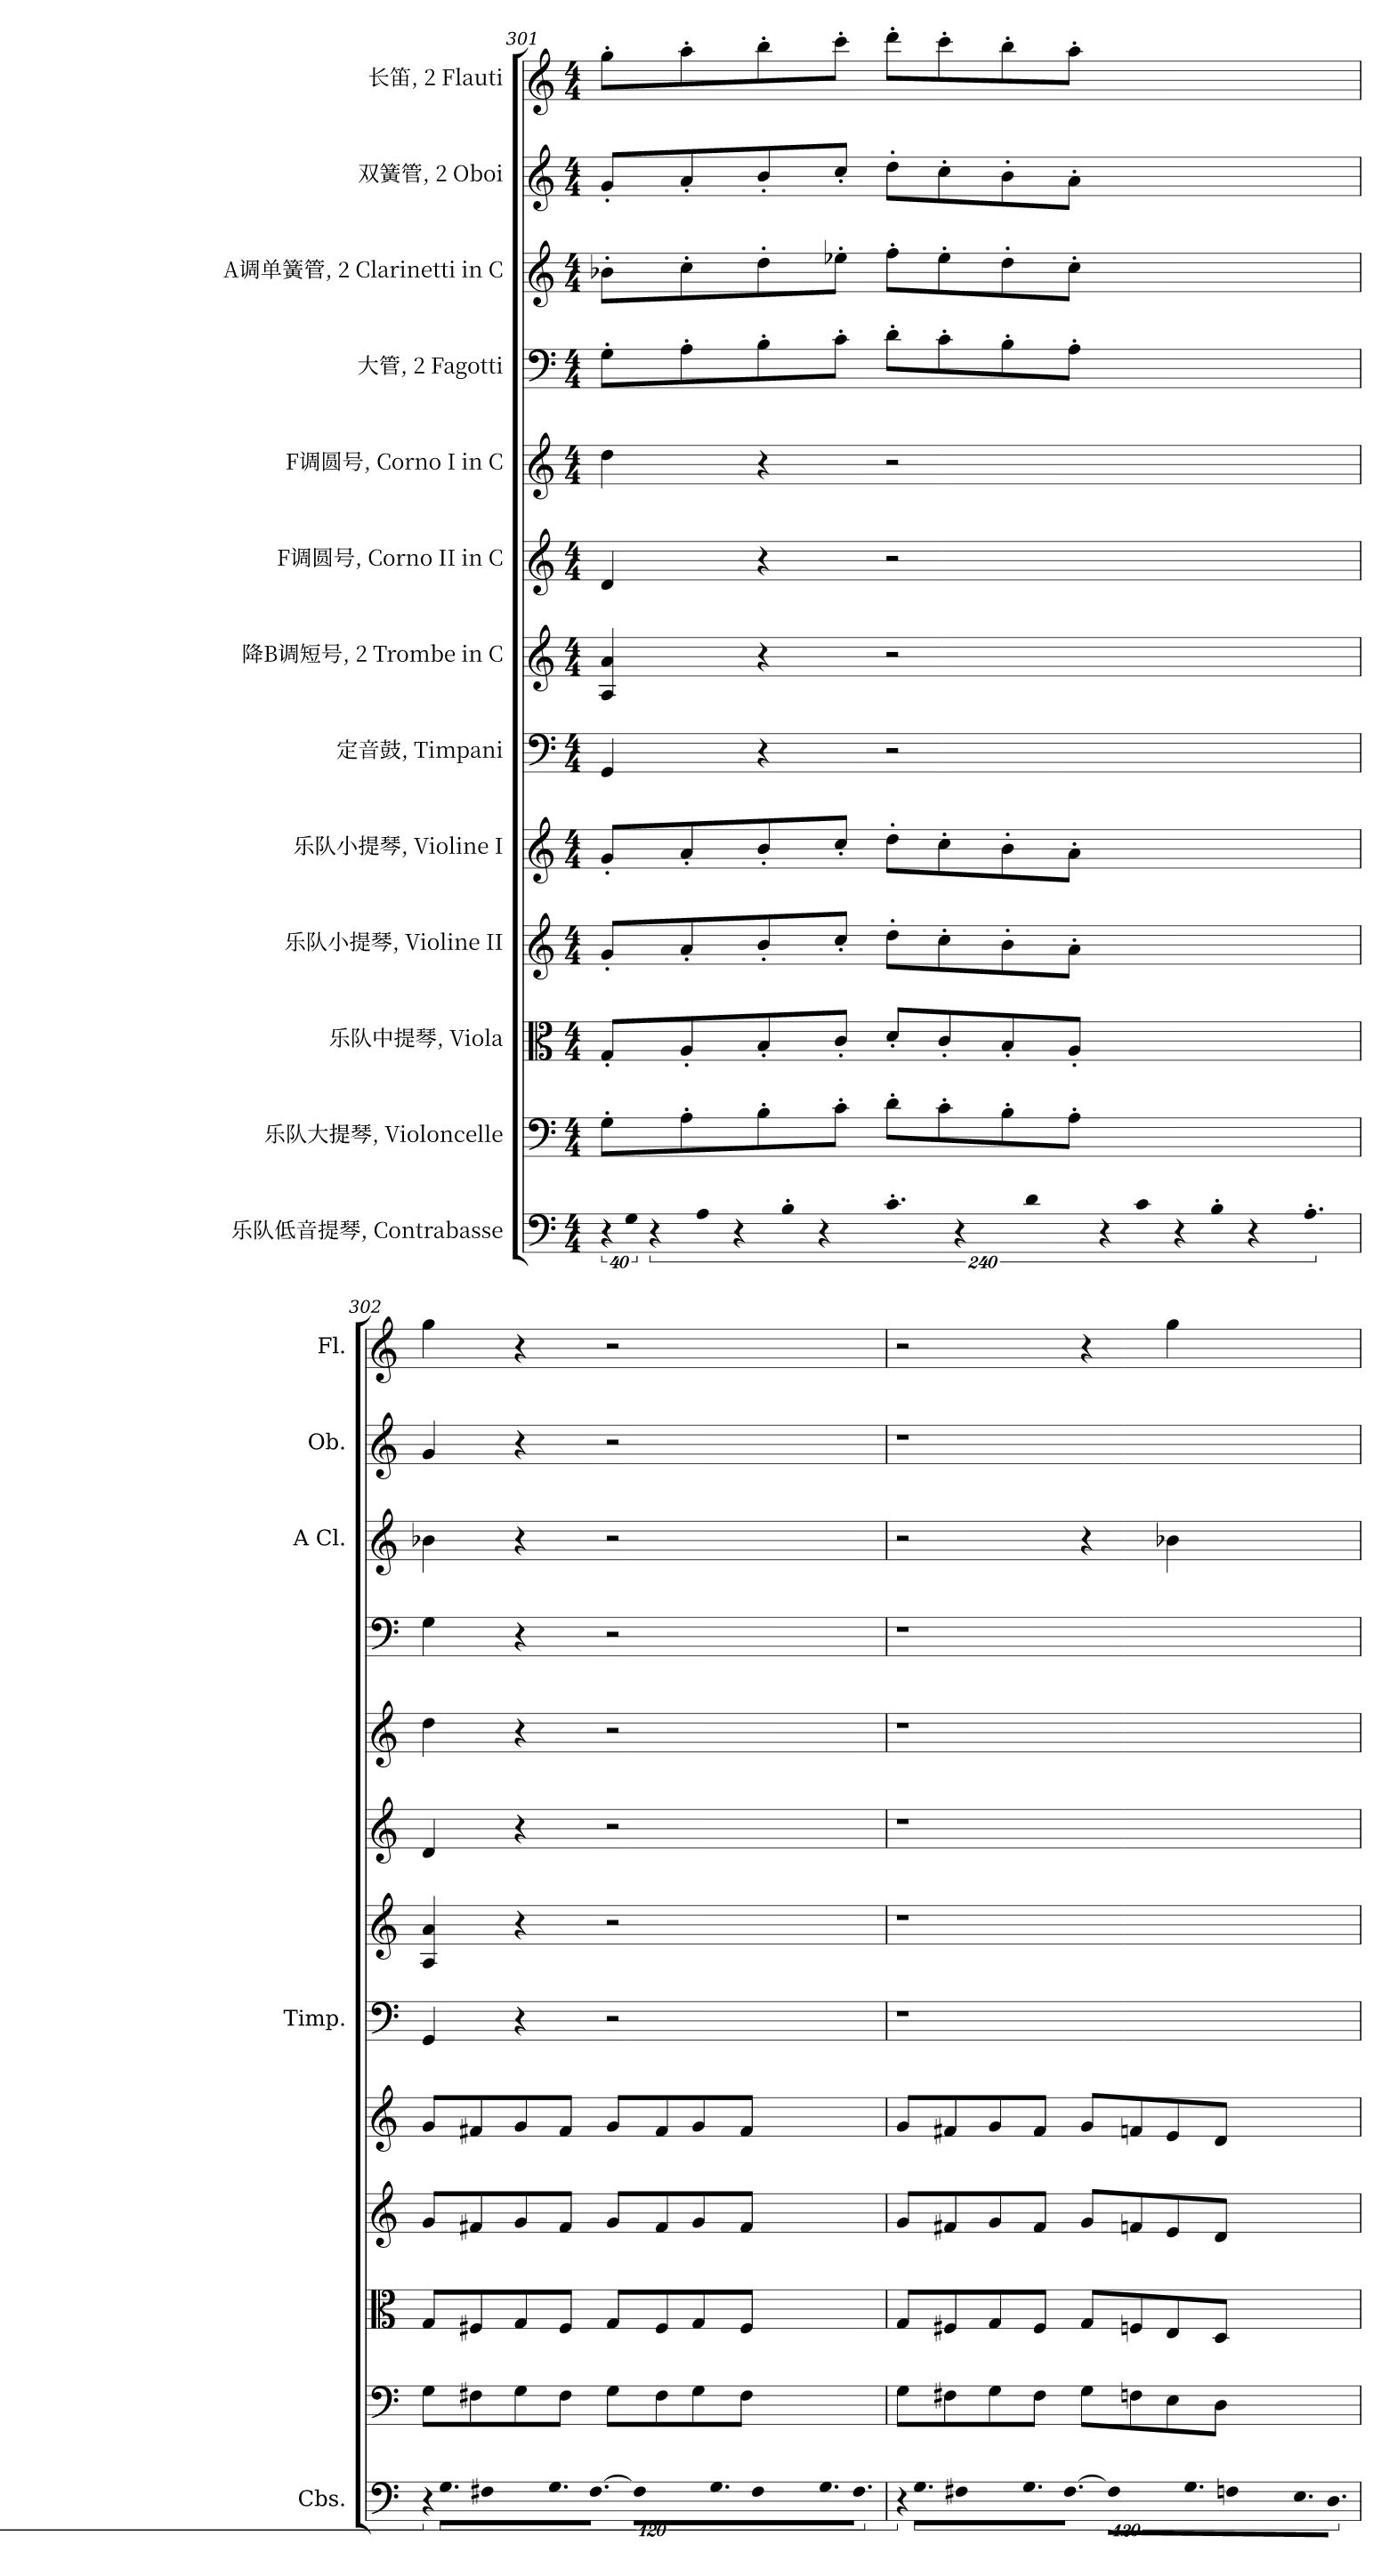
**kern	**kern	**kern	**kern	**kern	**kern	**kern	**kern	**kern	**kern	**kern	**kern	**kern
*part13	*part12	*part11	*part10	*part9	*part8	*part7	*part6	*part5	*part4	*part3	*part2	*part1
*staff13	*staff12	*staff11	*staff10	*staff9	*staff8	*staff7	*staff6	*staff5	*staff4	*staff3	*staff2	*staff1
*I"乐队低音提琴, Contrabasse	*I"乐队大提琴, Violoncelle	*I"乐队中提琴, Viola	*I"乐队小提琴, Violine II	*I"乐队小提琴, Violine I	*I"定音鼓, Timpani	*I"降B调短号, 2 Trombe in C	*I"F调圆号, Corno II in C	*I"F调圆号, Corno I in C	*I"大管, 2 Fagotti	*I"A调单簧管, 2 Clarinetti in C	*I"双簧管, 2 Oboi	*I"长笛, 2 Flauti
*I'Cbs.	*	*	*	*	*I'Timp.	*	*	*	*	*I'A Cl.	*I'Ob.	*I'Fl.
!!LO:PB:g=z
*clefF4	*clefF4	*clefC3	*clefG2	*clefG2	*clefF4	*clefG2	*clefG2	*clefG2	*clefF4	*clefG2	*clefG2	*clefG2
*ITrd7c12	*	*	*	*	*	*ITrd1c2	*ITrd4c7	*ITrd4c7	*	*ITrd2c3	*	*
*k[]	*k[]	*k[]	*k[]	*k[]	*k[]	*k[b-e-]	*k[b-]	*k[b-]	*k[]	*k[f#c#g#]	*k[]	*k[]
*M4/4	*M4/4	*M4/4	*M4/4	*M4/4	*M4/4	*M4/4	*M4/4	*M4/4	*M4/4	*M4/4	*M4/4	*M4/4
*MM198	*MM198	*MM198	*MM198	*MM198	*MM198	*MM198	*MM198	*MM198	*MM198	*MM198	*MM198	*MM198
=301	=301	=301	=301	=301	=301	=301	=301	=301	=301	=301	=301	=301
!LO:N:vis=32	!	!	!	!	!	!	!	!	!	!	!	!
640%23r	8G'\L	8G'/L	8g'/L	8g'/L	4GG/	4G/ 4g/	4G/	4g\	8G'\L	8gn'\L	8g'/L	8gg'\L
!LO:N:vis=32	!	!	!	!	!	!	!	!	!	!	!	!
640%23GG\	.	.	.	.	.	.	.	.	.	.	.	.
!LO:N:vis=16	!	!	!	!	!	!	!	!	!	!	!	!
1920%137r	.	.	.	.	.	.	.	.	.	.	.	.
.	8A'\	8A'/	8a'/	8a'/	.	.	.	.	8A'\	8a'\	8a'/	8aa'\
!LO:N:vis=16	!	!	!	!	!	!	!	!	!	!	!	!
1920%137AA\	.	.	.	.	.	.	.	.	.	.	.	.
!LO:N:vis=16	!	!	!	!	!	!	!	!	!	!	!	!
1920%137r	.	.	.	.	.	.	.	.	.	.	.	.
.	8B'\	8B'/	8b'/	8b'/	4r	4r	4r	4r	8B'\	8b'\	8b'/	8bb'\
!LO:N:vis=16	!	!	!	!	!	!	!	!	!	!	!	!
1920%137BB'\	.	.	.	.	.	.	.	.	.	.	.	.
!LO:N:vis=32	!	!	!	!	!	!	!	!	!	!	!	!
640%23r	.	.	.	.	.	.	.	.	.	.	.	.
.	8c'\J	8c'/J	8cc'/J	8cc'/J	.	.	.	.	8c'\J	8ccn'\J	8cc'/J	8ccc'\J
!LO:N:vis=16.	!	!	!	!	!	!	!	!	!	!	!	!
960%103C'\	.	.	.	.	.	.	.	.	.	.	.	.
*	*	*	*	*	*	*	*	*	*	*	*	*MM213
.	8d'\L	8d'/L	8dd'\L	8dd'\L	2r	2r	2r	2r	8d'\L	8dd'\L	8dd'\L	8ddd'\L
!LO:N:vis=32	!	!	!	!	!	!	!	!	!	!	!	!
640%23r	.	.	.	.	.	.	.	.	.	.	.	.
!LO:N:vis=32	!	!	!	!	!	!	!	!	!	!	!	!
640%23D\	.	.	.	.	.	.	.	.	.	.	.	.
!LO:N:vis=16	!	!	!	!	!	!	!	!	!	!	!	!
1920%137r	.	.	.	.	.	.	.	.	.	.	.	.
.	8c'\	8c'/	8cc'\	8cc'\	.	.	.	.	8c'\	8cc'\	8cc'\	8ccc'\
!LO:N:vis=16	!	!	!	!	!	!	!	!	!	!	!	!
1920%137C\	.	.	.	.	.	.	.	.	.	.	.	.
!LO:N:vis=16	!	!	!	!	!	!	!	!	!	!	!	!
1920%137r	.	.	.	.	.	.	.	.	.	.	.	.
.	8B'\	8B'/	8b'\	8b'\	.	.	.	.	8B'\	8b'\	8b'\	8bb'\
!LO:N:vis=16	!	!	!	!	!	!	!	!	!	!	!	!
1920%137BB'\	.	.	.	.	.	.	.	.	.	.	.	.
!LO:N:vis=32	!	!	!	!	!	!	!	!	!	!	!	!
640%23r	.	.	.	.	.	.	.	.	.	.	.	.
.	8A'\J	8A'/J	8a'\J	8a'\J	.	.	.	.	8A'\J	8a'\J	8a'\J	8aa'\J
!LO:N:vis=16.	!	!	!	!	!	!	!	!	!	!	!	!
960%103AA'\	.	.	.	.	.	.	.	.	.	.	.	.
.	960ryy	960ryy	960ryy	960ryy	960ryy	960ryy	960ryy	960ryy	960ryy	960ryy	960ryy	960ryy
=302	=302	=302	=302	=302	=302	=302	=302	=302	=302	=302	=302	=302
*	*	*	*	*	*	*	*	*	*	*	*	*MM198
!LO:N:vis=32	!	!	!	!	!	!	!	!	!	!	!	!
640%23r	8G\L	8G/L	8g/L	8g/L	4GG/	4G/ 4g/	4G/	4g\	4G\	4gn\	4g/	4gg\
!LO:N:vis=16.	!	!	!	!	!	!	!	!	!	!	!	!
960%103GG\KL	.	.	.	.	.	.	.	.	.	.	.	.
.	8F#X\	8F#X/	8f#X/	8f#X/	.	.	.	.	.	.	.	.
!LO:N:vis=8	!	!	!	!	!	!	!	!	!	!	!	!
960%137FF#X\	.	.	.	.	.	.	.	.	.	.	.	.
.	8G\	8G/	8g/	8g/	4r	4r	4r	4r	4r	4r	4r	4r
!LO:N:vis=16.	!	!	!	!	!	!	!	!	!	!	!	!
960%103GG\L	.	.	.	.	.	.	.	.	.	.	.	.
.	8F#\J	8F#/J	8f#/J	8f#/J	.	.	.	.	.	.	.	.
!LO:N:vis=16.	!	!	!	!	!	!	!	!	!	!	!	!
[960%103FF#\JJ	.	.	.	.	.	.	.	.	.	.	.	.
*	*	*	*	*	*	*	*	*	*	*	*	*MM213
.	8G\L	8G/L	8g/L	8g/L	2r	2r	2r	2r	2r	2r	2r	2r
*Xbrackettup	*	*	*	*	*	*	*	*	*	*	*	*
!LO:N:vis=32	!	!	!	!	!	!	!	!	!	!	!	!
640%23FF#\KLL]	.	.	.	.	.	.	.	.	.	.	.	.
!LO:N:vis=16.	!	!	!	!	!	!	!	!	!	!	!	!
960%103GG\J	.	.	.	.	.	.	.	.	.	.	.	.
.	8F#\	8F#/	8f#/	8f#/	.	.	.	.	.	.	.	.
!LO:N:vis=8	!	!	!	!	!	!	!	!	!	!	!	!
960%137FF#\	.	.	.	.	.	.	.	.	.	.	.	.
.	8G\	8G/	8g/	8g/	.	.	.	.	.	.	.	.
!LO:N:vis=16.	!	!	!	!	!	!	!	!	!	!	!	!
960%103GG\L	.	.	.	.	.	.	.	.	.	.	.	.
.	8F#\J	8F#/J	8f#/J	8f#/J	.	.	.	.	.	.	.	.
!LO:N:vis=16.	!	!	!	!	!	!	!	!	!	!	!	!
960%103FF#\JJ	.	.	.	.	.	.	.	.	.	.	.	.
.	960ryy	960ryy	960ryy	960ryy	960ryy	960ryy	960ryy	960ryy	960ryy	960ryy	960ryy	960ryy
!!LO:PB:g=z
=303	=303	=303	=303	=303	=303	=303	=303	=303	=303	=303	=303	=303
*brackettup	*	*	*	*	*	*	*	*	*	*	*	*
*	*	*	*	*	*	*	*	*	*	*	*	*MM198
!LO:N:vis=32	!	!	!	!	!	!	!	!	!	!	!	!
640%23r	8G\L	8G/L	8g/L	8g/L	1r	1r	1r	1r	1r	2r	1r	2r
!LO:N:vis=16.	!	!	!	!	!	!	!	!	!	!	!	!
960%103GG\KL	.	.	.	.	.	.	.	.	.	.	.	.
.	8F#X\	8F#X/	8f#X/	8f#X/	.	.	.	.	.	.	.	.
!LO:N:vis=8	!	!	!	!	!	!	!	!	!	!	!	!
960%137FF#X\	.	.	.	.	.	.	.	.	.	.	.	.
.	8G\	8G/	8g/	8g/	.	.	.	.	.	.	.	.
!LO:N:vis=16.	!	!	!	!	!	!	!	!	!	!	!	!
960%103GG\L	.	.	.	.	.	.	.	.	.	.	.	.
.	8F#\J	8F#/J	8f#/J	8f#/J	.	.	.	.	.	.	.	.
!LO:N:vis=16.	!	!	!	!	!	!	!	!	!	!	!	!
[960%103FF#\JJ	.	.	.	.	.	.	.	.	.	.	.	.
*	*	*	*	*	*	*	*	*	*	*	*	*MM170
.	8G\L	8G/L	8g/L	8g/L	.	.	.	.	.	4r	.	4r
*Xbrackettup	*	*	*	*	*	*	*	*	*	*	*	*
!LO:N:vis=32	!	!	!	!	!	!	!	!	!	!	!	!
640%23FF#\KLL]	.	.	.	.	.	.	.	.	.	.	.	.
!LO:N:vis=16.	!	!	!	!	!	!	!	!	!	!	!	!
960%103GG\J	.	.	.	.	.	.	.	.	.	.	.	.
.	8Fn\	8Fn/	8fn/	8fn/	.	.	.	.	.	.	.	.
!LO:N:vis=8	!	!	!	!	!	!	!	!	!	!	!	!
960%137FFn\	.	.	.	.	.	.	.	.	.	.	.	.
.	8E\	8E/	8e/	8e/	.	.	.	.	.	4gn\	.	4gg\
!LO:N:vis=16.	!	!	!	!	!	!	!	!	!	!	!	!
960%103EE\L	.	.	.	.	.	.	.	.	.	.	.	.
.	8D\J	8D/J	8d/J	8d/J	.	.	.	.	.	.	.	.
!LO:N:vis=16.	!	!	!	!	!	!	!	!	!	!	!	!
960%103DD\JJ	.	.	.	.	.	.	.	.	.	.	.	.
.	960ryy	960ryy	960ryy	960ryy	960ryy	960ryy	960ryy	960ryy	960ryy	960ryy	960ryy	960ryy
=	=	=	=	=	=	=	=	=	=	=	=	=
*-	*-	*-	*-	*-	*-	*-	*-	*-	*-	*-	*-	*-
